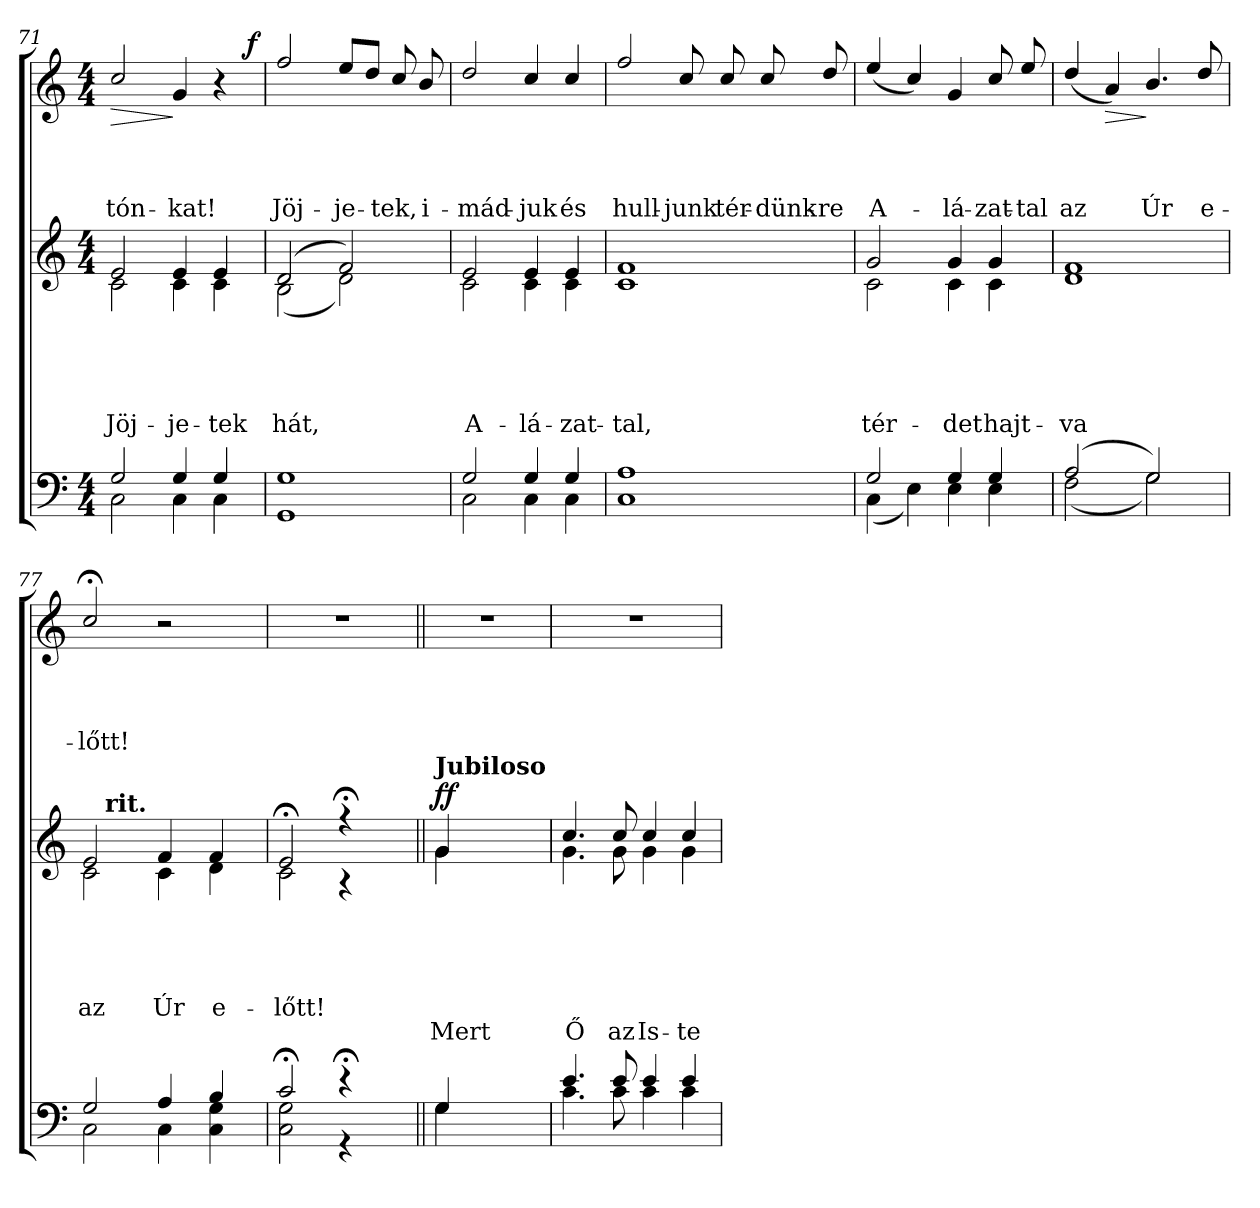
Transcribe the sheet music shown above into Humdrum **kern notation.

**kern	**kern	**text	**text	**text	**text	**text	**text	**dynam	**kern	**text	**text	**text	**text	**dynam
*part3	*part2	*part2	*part2	*part2	*part2	*part2	*part2	*part2	*part1	*part1	*part1	*part1	*part1	*part1
*staff3	*staff2	*staff2	*staff2	*staff2	*staff2	*staff2	*staff2	*staff2	*staff1	*staff1	*staff1	*staff1	*staff1	*staff1
!!LO:PB:g=z
*clefF4	*clefG2	*	*	*	*	*	*	*	*clefG2	*	*	*	*	*
*k[]	*k[]	*	*	*	*	*	*	*	*k[]	*	*	*	*	*
*a:	*a:	*	*	*	*	*	*	*	*a:	*	*	*	*	*
*M4/4	*M4/4	*	*	*	*	*	*	*	*M4/4	*	*	*	*	*
=71	=71	=71	=71	=71	=71	=71	=71	=71	=71	=71	=71	=71	=71	=71
*^	*	*	*	*	*	*	*	*	*	*	*	*	*	*
!	!	!	!	!	!	!	!LO:LY:b	!	!	!	!	!	!	!	!
*	*	*^	*	*	*	*	*	*	*	*	*	*	*	*	*
!	!	!	!	!	!	!	!	!	!	!	!	!	!	!	!LO:LY:b	!LO:HP:b
*	*	*	*	*	*	*	*	*	*	*	*^	*	*	*	*	*
2G/	2C\	2e/	2c\	.	.	.	.	Jöj-	.	.	2cc/	2...ryy	.	.	.	tón-	>
!	!	!	!	!	!	!	!	!LO:LY:b	!	!	!	!	!	!	!	!	!
!	!	!	!	!	!	!	!	!	!	!	!	!	!	!	!	!LO:LY:b	!
4G/	4C\	4e/	4c\	.	.	.	.	-je-	.	.	4g/	.	.	.	.	-kat!	]
!	!	!	!	!	!	!	!	!LO:LY:b	!	!	!	!	!	!	!	!	!
4G/	4C\	4e/	4c\	.	.	.	.	-tek	.	.	4r	.	.	.	.	.	.
!	!	!	!	!	!	!	!	!	!	!	!	!	!	!	!	!	!LO:DY:a
.	.	.	.	.	.	.	.	.	.	.	.	16ryy	.	.	.	.	f
*	*	*	*	*	*	*	*	*	*	*	*v	*v	*	*	*	*	*
=72	=72	=72	=72	=72	=72	=72	=72	=72	=72	=72	=72	=72	=72	=72	=72	=72
*	*	*	*	*	*	*	*	*	*	*	*^	*	*	*	*	*
!	!	!	!	!	!	!	!	!LO:LY:b	!	!	!	!	!	!	!	!	!
*	*	*	*	*	*	*	*	*	*	*	*v	*v	*	*	*	*	*
*	*	*	*	*	*	*	*	*	*	*	*^	*	*	*	*	*
!	!	!	!	!	!	!	!	!	!	!	!	!	!	!	!	!LO:LY:b	!
*	*	*	*	*	*	*	*	*	*	*	*v	*v	*	*	*	*	*
1G	1GG	(2d/	(<2B\	.	.	.	.	hát,	.	.	2ff/	.	.	.	Jöj-	.
!	!	!	!	!	!	!	!	!	!	!	!	!	!	!	!LO:LY:b	!
.	.	2f/)	2d\)	.	.	.	.	.	.	.	8ee/L	.	.	.	-je-	.
.	.	.	.	.	.	.	.	.	.	.	8dd/J	.	.	.	.	.
!	!	!	!	!	!	!	!	!	!	!	!	!	!	!	!LO:LY:b	!
.	.	.	.	.	.	.	.	.	.	.	8cc/	.	.	.	-tek,	.
!	!	!	!	!	!	!	!	!	!	!	!	!	!	!	!LO:LY:b	!
.	.	.	.	.	.	.	.	.	.	.	8b/	.	.	.	i-	.
=73	=73	=73	=73	=73	=73	=73	=73	=73	=73	=73	=73	=73	=73	=73	=73	=73
!	!	!	!	!	!	!	!	!LO:LY:b	!	!	!	!	!	!	!	!
!	!	!	!	!	!	!	!	!	!	!	!	!	!	!	!LO:LY:b	!
2G/	2C\	2e/	2c\	.	.	.	.	A-	.	.	2dd/	.	.	.	-mád-	.
!	!	!	!	!	!	!	!	!LO:LY:b	!	!	!	!	!	!	!	!
!	!	!	!	!	!	!	!	!	!	!	!	!	!	!	!LO:LY:b	!
4G/	4C\	4e/	4c\	.	.	.	.	-lá-	.	.	4cc/	.	.	.	-juk	.
!	!	!	!	!	!	!	!	!LO:LY:b	!	!	!	!	!	!	!	!
!	!	!	!	!	!	!	!	!	!	!	!	!	!	!	!LO:LY:b	!
4G/	4C\	4e/	4c\	.	.	.	.	-zat-	.	.	4cc/	.	.	.	és	.
=74	=74	=74	=74	=74	=74	=74	=74	=74	=74	=74	=74	=74	=74	=74	=74	=74
!	!	!	!	!	!	!	!	!LO:LY:b	!	!	!	!	!	!	!	!
!	!	!	!	!	!	!	!	!	!	!	!	!	!	!	!LO:LY:b	!
1A	1C	1f	1c	.	.	.	.	-tal,	.	.	2ff/	.	.	.	hull-	.
!	!	!	!	!	!	!	!	!	!	!	!	!	!	!	!LO:LY:b	!
.	.	.	.	.	.	.	.	.	.	.	8cc/	.	.	.	-junk	.
!	!	!	!	!	!	!	!	!	!	!	!	!	!	!	!LO:LY:b	!
.	.	.	.	.	.	.	.	.	.	.	8cc/	.	.	.	tér-	.
!	!	!	!	!	!	!	!	!	!	!	!	!	!	!	!LO:LY:b	!
.	.	.	.	.	.	.	.	.	.	.	8cc/	.	.	.	-dünk-	.
!	!	!	!	!	!	!	!	!	!	!	!	!	!	!	!LO:LY:b	!
.	.	.	.	.	.	.	.	.	.	.	8dd/	.	.	.	-re	.
!!LO:LB:g=z
=75	=75	=75	=75	=75	=75	=75	=75	=75	=75	=75	=75	=75	=75	=75	=75	=75
!	!	!	!	!	!	!	!	!LO:LY:b	!	!	!	!	!	!	!	!
!	!	!	!	!	!	!	!	!	!	!	!	!	!	!	!LO:LY:b	!
2G/	(<4C\	2g/	2c\	.	.	.	.	tér-	.	.	(4ee/	.	.	.	A-	.
.	4E\)	.	.	.	.	.	.	.	.	.	4cc/)	.	.	.	.	.
!	!	!	!	!	!	!	!	!LO:LY:b	!	!	!	!	!	!	!	!
!	!	!	!	!	!	!	!	!	!	!	!	!	!	!	!LO:LY:b	!
4G/	4E\	4g/	4c\	.	.	.	.	-det	.	.	4g/	.	.	.	-lá-	.
!	!	!	!	!	!	!	!	!LO:LY:b	!	!	!	!	!	!	!	!
!	!	!	!	!	!	!	!	!	!	!	!	!	!	!	!LO:LY:b	!
4G/	4E\	4g/	4c\	.	.	.	.	hajt-	.	.	8cc/	.	.	.	-zat-	.
!	!	!	!	!	!	!	!	!	!	!	!	!	!	!	!LO:LY:b	!
.	.	.	.	.	.	.	.	.	.	.	8ee/	.	.	.	-tal	.
=76	=76	=76	=76	=76	=76	=76	=76	=76	=76	=76	=76	=76	=76	=76	=76	=76
!	!	!	!	!	!	!	!	!LO:LY:b	!	!	!	!	!	!	!	!
!	!	!	!	!	!	!	!	!	!	!	!	!	!	!	!LO:LY:b	!
(2A/	(<2F\	1f	1d	.	.	.	.	-va	.	.	(4dd/	.	.	.	az	.
!	!	!	!	!	!	!	!	!	!	!	!	!	!	!	!	!LO:HP:b
.	.	.	.	.	.	.	.	.	.	.	4a/)	.	.	.	.	>
!	!	!	!	!	!	!	!	!	!	!	!	!	!	!	!LO:LY:b	!
2G/)	2G\)	.	.	.	.	.	.	.	.	.	4.b/	.	.	.	Úr	]
!	!	!	!	!	!	!	!	!	!	!	!	!	!	!	!LO:LY:b	!
.	.	.	.	.	.	.	.	.	.	.	8dd/	.	.	.	e-	.
*	*	*v	*v	*	*	*	*	*	*	*	*	*	*	*	*	*
=77	=77	=77	=77	=77	=77	=77	=77	=77	=77	=77	=77	=77	=77	=77	=77
!	!	!	!	!	!	!	!LO:LY:b	!	!	!	!	!	!	!	!
*	*	*^	*	*	*	*	*	*	*	*	*	*	*	*	*
!	!	!	!	!	!	!	!	!	!	!	!	!	!	!	!LO:LY:b	!
*	*	*	*^	*	*	*	*	*	*	*	*	*	*	*	*	*
2G/	2C\	2e/	2c\	16.ryy	.	.	.	.	az	.	.	2cc;/	.	.	.	-lőtt!	.
!	!	!	!	!LO:TX:a:B:t=rit.	!	!	!	!	!	!	!	!	!	!	!	!	!
.	.	.	.	2ryy	.	.	.	.	.	.	.	.	.	.	.	.	.
!	!	!	!	!	!	!	!	!	!LO:LY:b	!	!	!	!	!	!	!	!
4A/	4C\	4f/	4c\	.	.	.	.	.	Úr	.	.	2r	.	.	.	.	.
.	.	.	.	4ryy	.	.	.	.	.	.	.	.	.	.	.	.	.
!	!	!	!	!	!	!	!	!	!LO:LY:b	!	!	!	!	!	!	!	!
4B/	4C\ 4G\	4f/	4d\	.	.	.	.	.	e-	.	.	.	.	.	.	.	.
.	.	.	.	8ryy	.	.	.	.	.	.	.	.	.	.	.	.	.
.	.	.	.	32ryy	.	.	.	.	.	.	.	.	.	.	.	.	.
*	*	*v	*v	*v	*	*	*	*	*	*	*	*	*	*	*	*	*
=78	=78	=78	=78	=78	=78	=78	=78	=78	=78	=78	=78	=78	=78	=78	=78
*	*	*^	*	*	*	*	*	*	*	*	*	*	*	*	*
*	*	*	*^	*	*	*	*	*	*	*	*	*	*	*	*	*
!	!	!	!	!	!	!	!	!	!LO:LY:b	!	!	!	!	!	!	!	!
*	*	*	*v	*v	*	*	*	*	*	*	*	*	*	*	*	*	*
2c;/	2C\ 2G\	2e;/	2c\	.	.	.	.	-lőtt!	.	.	1r	.	.	.	.	.
4r;	4r	4r;	4r	.	.	.	.	.	.	.	.	.	.	.	.	.
4ryy	4ryy	4ryy	4ryy	.	.	.	.	.	.	.	.	.	.	.	.	.
!!LO:LB:g=z
=79||	=79||	=79||	=79||	=79||	=79||	=79||	=79||	=79||	=79||	=79||	=79||	=79||	=79||	=79||	=79||	=79||
!	!	!LO:TX:a:B:t=Jubiloso	!	!	!	!	!	!	!	!	!	!	!	!	!	!
!	!	!	!	!	!	!	!	!	!LO:LY:b	!LO:DY:b	!	!	!	!	!	!
4G/	4G\	4g/	4g\	.	.	.	.	.	Mert	ff	1r	.	.	.	.	.
2.ryy	2.ryy	2.ryy	2.ryy	.	.	.	.	.	.	.	.	.	.	.	.	.
=80	=80	=80	=80	=80	=80	=80	=80	=80	=80	=80	=80	=80	=80	=80	=80	=80
!	!	!	!	!	!	!	!	!	!LO:LY:b	!	!	!	!	!	!	!
4.e/	4.c\	4.cc/	4.g\	.	.	.	.	.	Ő	.	1r	.	.	.	.	.
!	!	!	!	!	!	!	!	!	!LO:LY:b	!	!	!	!	!	!	!
8e/	8c\	8cc/	8g\	.	.	.	.	.	az	.	.	.	.	.	.	.
!	!	!	!	!	!	!	!	!	!LO:LY:b	!	!	!	!	!	!	!
4e/	4c\	4cc/	4g\	.	.	.	.	.	Is-	.	.	.	.	.	.	.
!	!	!	!	!	!	!	!	!	!LO:LY:b	!	!	!	!	!	!	!
4e/	4c\	4cc/	4g\	.	.	.	.	.	-te-	.	.	.	.	.	.	.
*v	*v	*	*	*	*	*	*	*	*	*	*	*	*	*	*	*
*	*v	*v	*	*	*	*	*	*	*	*	*	*	*	*	*
=	=	=	=	=	=	=	=	=	=	=	=	=	=	=
*-	*-	*-	*-	*-	*-	*-	*-	*-	*-	*-	*-	*-	*-	*-
